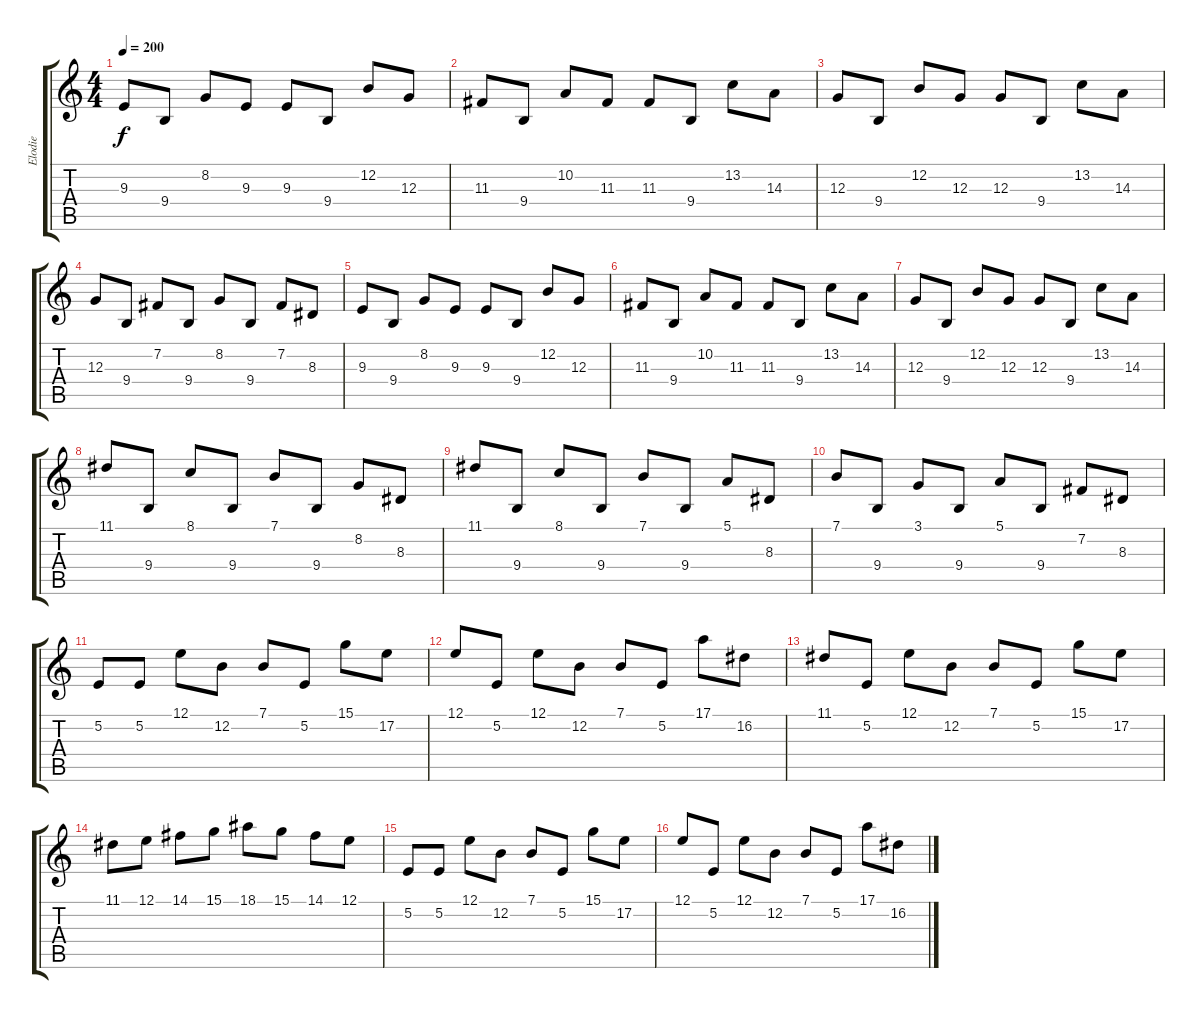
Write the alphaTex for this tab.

\track ("Elodie" "Elodie") {instrument musicbox}
\staff {score tabs}
\tuning (E4 B3 G3 D3 A2 E2) {hide}
\ts (4 4)
\tempo 200
\clef g2
\ks c
9.3.8{dy f} 9.4.8 8.2.8 9.3.8 9.3.8 9.4.8 12.2.8 12.3.8 |
11.3.8 9.4.8 10.2.8 11.3.8 11.3.8 9.4.8 13.2.8 14.3.8 |
12.3.8 9.4.8 12.2.8 12.3.8 12.3.8 9.4.8 13.2.8 14.3.8 |
12.3.8 9.4.8 7.2.8 9.4.8 8.2.8 9.4.8 7.2.8 8.3.8 |
9.3.8 9.4.8 8.2.8 9.3.8 9.3.8 9.4.8 12.2.8 12.3.8 |
11.3.8 9.4.8 10.2.8 11.3.8 11.3.8 9.4.8 13.2.8 14.3.8 |
12.3.8 9.4.8 12.2.8 12.3.8 12.3.8 9.4.8 13.2.8 14.3.8 |
11.1.8 9.4.8 8.1.8 9.4.8 7.1.8 9.4.8 8.2.8 8.3.8 |
11.1.8 9.4.8 8.1.8 9.4.8 7.1.8 9.4.8 5.1.8 8.3.8 |
7.1.8 9.4.8 3.1.8 9.4.8 5.1.8 9.4.8 7.2.8 8.3.8 |
5.2.8{instrument musicbox} 5.2.8 12.1.8 12.2.8 7.1.8 5.2.8 15.1.8 17.2.8 |
12.1.8 5.2.8 12.1.8 12.2.8 7.1.8 5.2.8 17.1.8 16.2.8 |
11.1.8 5.2.8 12.1.8 12.2.8 7.1.8 5.2.8 15.1.8 17.2.8 |
11.1.8 12.1.8 14.1.8 15.1.8 18.1.8 15.1.8 14.1.8 12.1.8 |
5.2.8{instrument musicbox} 5.2.8 12.1.8 12.2.8 7.1.8 5.2.8 15.1.8 17.2.8 |
12.1.8 5.2.8 12.1.8 12.2.8 7.1.8 5.2.8 17.1.8 16.2.8
